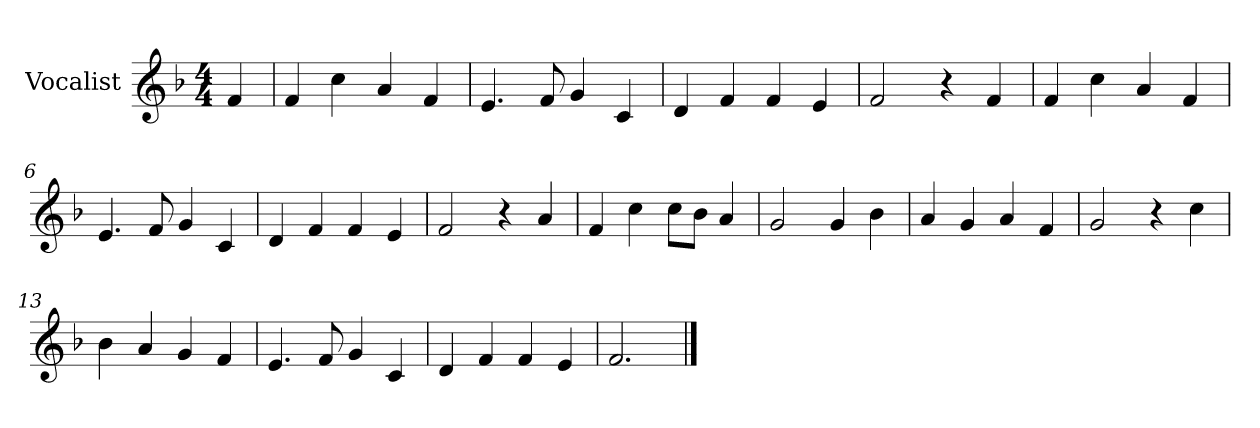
**kern
*part1
*staff1
*I"Vocalist
*k[b-]
*F:
*M4/4
=
4f
=1
4f
4cc
4a
4f
=2
4.e
8f
4g
4c
=3
4d
4f
4f
4e
=4
2f
4r
4f
=5
4f
4cc
4a
4f
=6
4.e
8f
4g
4c
=7
4d
4f
4f
4e
=8
2f
4r
4a
=9
4f
4cc
8ccL
8b-J
4a
=10
2g
4g
4b-
=11
4a
4g
4a
4f
=12
2g
4r
4cc
=13
4b-
4a
4g
4f
=14
4.e
8f
4g
4c
=15
4d
4f
4f
4e
=16
2.f
==
*-
